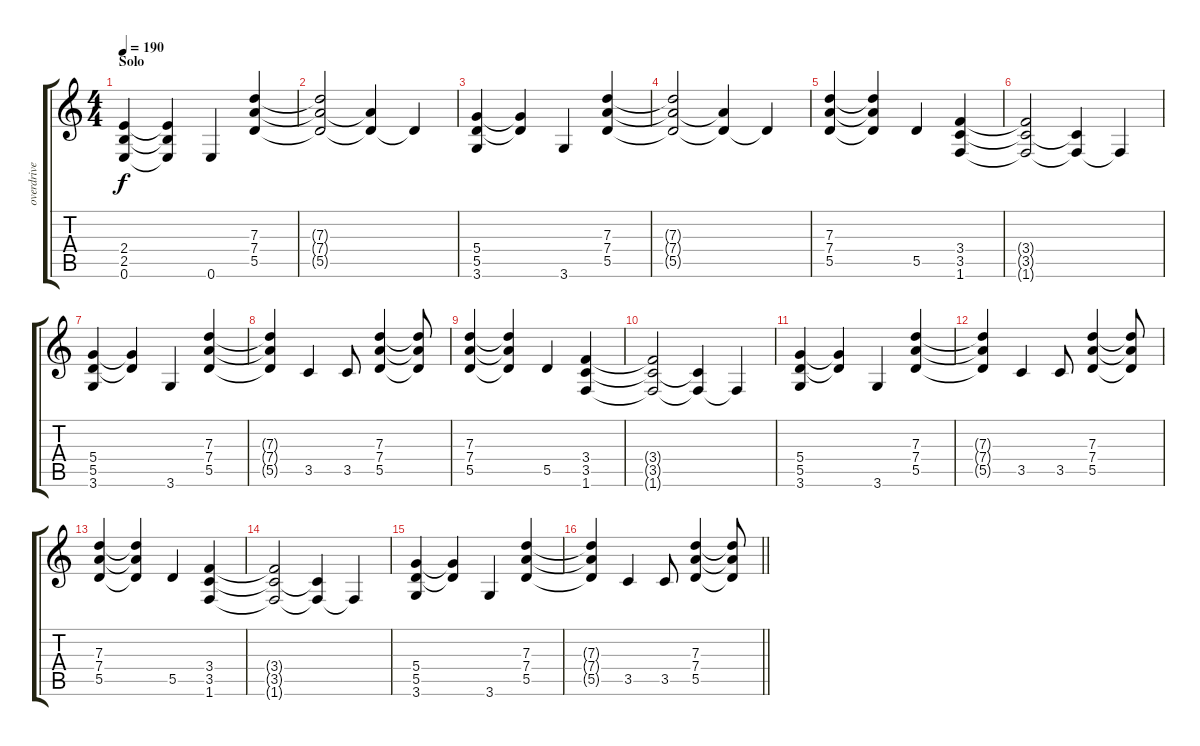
\track ("overdrive rythm" "overdrive ") {instrument overdrivenguitar}
\staff {score tabs}
\tuning (E4 B3 G3 D3 A2 E2) {hide}
\ts (4 4)
\section ("" "Solo")
\tempo 190
\clef g2
\ks c
(2.4 2.5 0.6).4{dy f} (2.4{t} 2.5{t} 0.6{t}).4 0.6.4 (7.3 7.4 5.5).4 |
(7.3{t} 7.4{t} 5.5{t}).2 (7.4{t} 5.5{t}).4 5.5{t}.4 |
(5.4 5.5 3.6).4 (5.4{t} 5.5{t}).4 3.6.4 (7.3 7.4 5.5).4 |
(7.3{t} 7.4{t} 5.5{t}).2 (7.4{t} 5.5{t}).4 5.5{t}.4 |
(7.3 7.4 5.5).4 (7.3{t} 7.4{t} 5.5{t}).4 5.5.4 (3.4 3.5 1.6).4 |
(3.4{t} 3.5{t} 1.6{t}).2 (3.5{t} 1.6{t}).4 1.6{t}.4 |
(5.4 5.5 3.6).4 (5.4{t} 5.5{t}).4 3.6.4 (7.3 7.4 5.5).4 |
(7.3{t} 7.4{t} 5.5{t}).4 3.5.4 3.5.8 (7.3 7.4 5.5).4 (7.3{t} 7.4{t} 5.5{t}).8 |
(7.3 7.4 5.5).4 (7.3{t} 7.4{t} 5.5{t}).4 5.5.4 (3.4 3.5 1.6).4 |
(3.4{t} 3.5{t} 1.6{t}).2 (3.5{t} 1.6{t}).4 1.6{t}.4 |
(5.4 5.5 3.6).4 (5.4{t} 5.5{t}).4 3.6.4 (7.3 7.4 5.5).4 |
(7.3{t} 7.4{t} 5.5{t}).4 3.5.4 3.5.8 (7.3 7.4 5.5).4 (7.3{t} 7.4{t} 5.5{t}).8 |
(7.3 7.4 5.5).4 (7.3{t} 7.4{t} 5.5{t}).4 5.5.4 (3.4 3.5 1.6).4 |
(3.4{t} 3.5{t} 1.6{t}).2 (3.5{t} 1.6{t}).4 1.6{t}.4 |
(5.4 5.5 3.6).4 (5.4{t} 5.5{t}).4 3.6.4 (7.3 7.4 5.5).4 |
\barLineRight lightlight
(7.3{t} 7.4{t} 5.5{t}).4 3.5.4 3.5.8 (7.3 7.4 5.5).4 (7.3{t} 7.4{t} 5.5{t}).8
